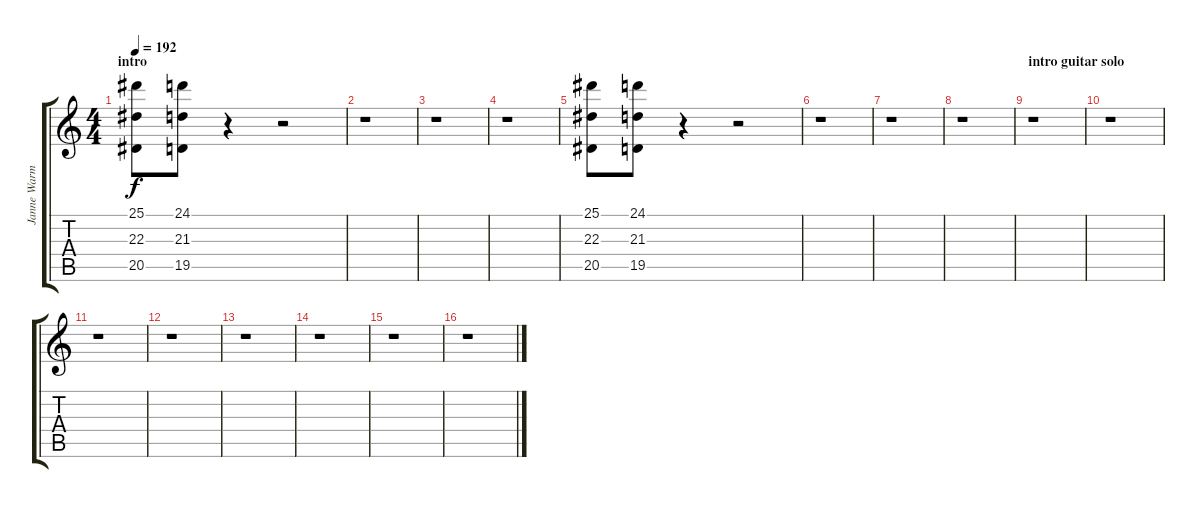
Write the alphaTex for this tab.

\track ("Janne Warman" "Janne Warm") {instrument lead1square}
\staff {score tabs}
\tuning (D4 A3 F3 C3 G2 D2) {hide}
\ts (4 4)
\section ("" "intro")
\tempo 192
\clef g2
\ks c
(25.1 22.3 20.5).8{dy f instrument orchestrahit} (24.1 21.3 19.5).8 r.4 r.2 |
r.1 |
r.1 |
r.1 |
(25.1 22.3 20.5).8{instrument orchestrahit} (24.1 21.3 19.5).8 r.4 r.2 |
r.1 |
r.1 |
r.1 |
\section ("" "intro guitar solo")
r.1 |
r.1 |
r.1 |
r.1 |
r.1 |
r.1 |
r.1 |
r.1
